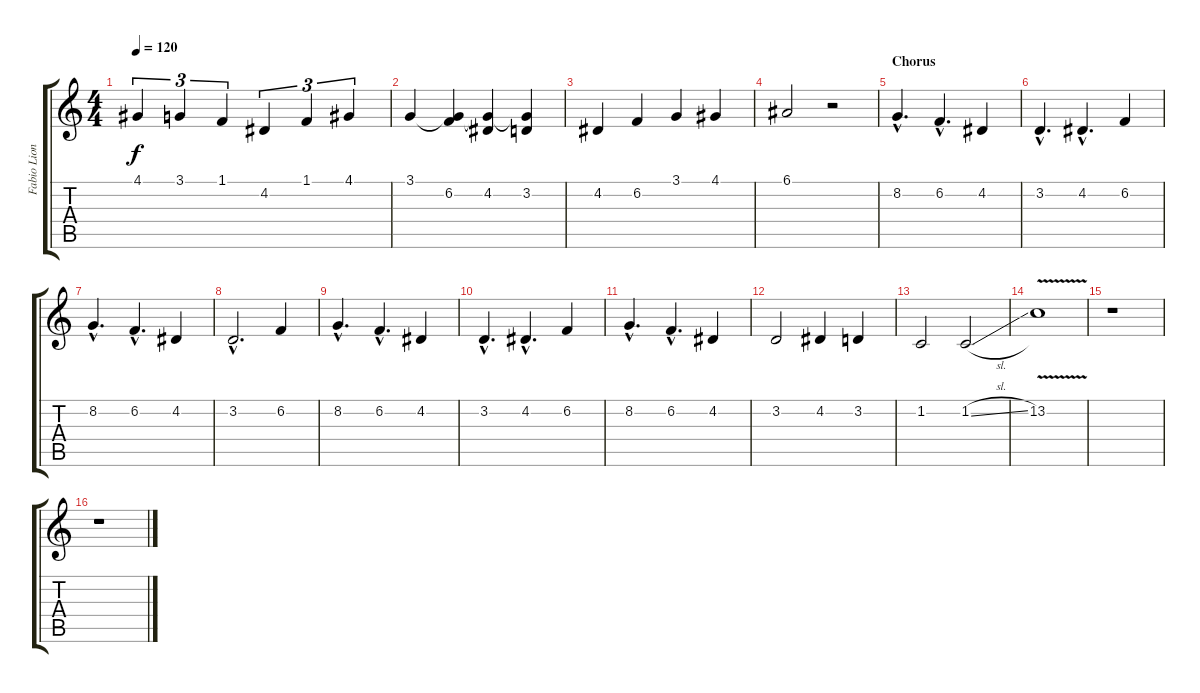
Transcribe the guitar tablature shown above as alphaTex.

\track ("Fabio Lione - Lead Vocals" "Fabio Lion") {instrument cello}
\staff {score tabs}
\tuning (E4 B3 G3 D3 A2 E2) {hide}
\ts (4 4)
\tempo 120
\clef g2
\ks c
4.1.4{tu (3 2) dy f} 3.1.4{tu (3 2)} 1.1.4{tu (3 2)} 4.2.4{tu (3 2)} 1.1.4{tu (3 2)} 4.1.4{tu (3 2)} |
3.1.4 (3.1{t} 6.2).4 (3.1{t} 4.2).4 (3.1{t} 3.2).4 |
4.2.4 6.2.4 3.1.4 4.1.4 |
6.1.2 r.2 |
\section ("" "Chorus")
8.2{hac}.4{d} 6.2{hac}.4{d} 4.2.4 |
3.2{hac}.4{d} 4.2{hac}.4{d} 6.2.4 |
8.2{hac}.4{d} 6.2{hac}.4{d} 4.2.4 |
3.2{hac}.2{d} 6.2.4 |
8.2{hac}.4{d} 6.2{hac}.4{d} 4.2.4 |
3.2{hac}.4{d} 4.2{hac}.4{d} 6.2.4 |
8.2{hac}.4{d} 6.2{hac}.4{d} 4.2.4 |
3.2.2 4.2.4 3.2.4 |
1.2.2 1.2{sl}.2 |
13.2{v}.1 |
r.1 |
r.1
